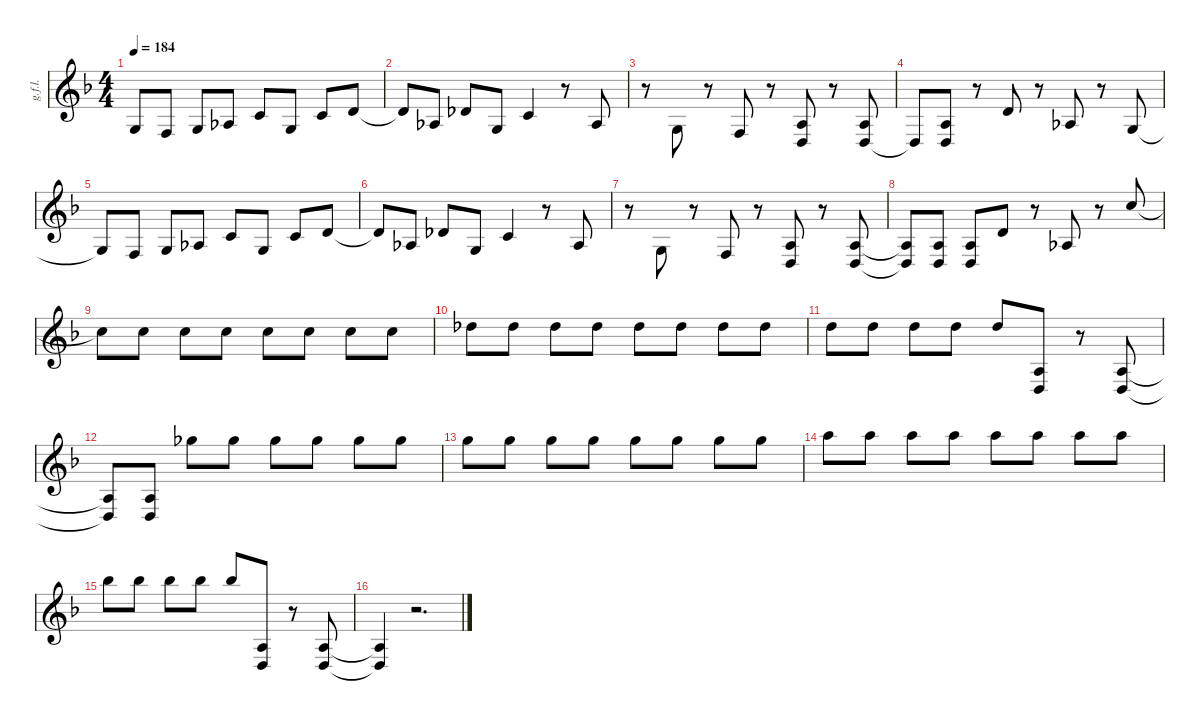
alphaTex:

\defaultSystemsLayout 4
\hideDynamics
\bracketExtendMode nobrackets
\otherSystemsTrackNameOrientation horizontal
\track ("Guitar Folder L" "g.f.l.") {instrument distortionguitar}
\staff {score}
\tuning (D4 A3 F3 C3 G2 C2)
\ts (4 4)
\tempo 184
\clef g2
\ks dminor
0.5{t acc forcenatural}.8{dy ff beam Up} 5.6{acc forcenatural}.8{beam Up} 0.5{acc forcenatural}.8{beam Up} 1.5{acc b}.8{beam Up} 5.5{acc forcenatural}.8{beam Up} 0.5{acc forcenatural}.8{beam Up} 5.5{acc forcenatural}.8{beam Up} 7.5{acc forcenatural}.8{beam Up} |
7.5{t acc forcenatural}.8{beam Up} 8.6{acc b}.8{beam Up} 6.5{acc b}.8{beam Up} 7.6{acc forcenatural}.8{beam Up} 5.5{acc forcenatural}.4{beam Up} r.8{beam Up} 8.6{acc b}.8{beam Up} |
r.8{beam Down} 7.6{acc forcenatural}.8{beam Up} r.8{beam Up} 5.6{acc forcenatural}.8{beam Up} r.8{beam Up} (2.6{acc forcenatural} 2.5{acc forcenatural}).8{beam Up} r.8{beam Up} (2.6{acc forcenatural} 2.5{acc forcenatural}).8{beam Up} |
2.6{t acc forcenatural}.8{beam Up} (2.6{acc forcenatural} 2.5{acc forcenatural}).8{beam Up} r.8{beam Up} 2.4{acc forcenatural}.8{beam Up} r.8{beam Up} 1.5{acc b}.8{beam Up} r.8{beam Up} 0.5{acc forcenatural}.8{beam Up} |
0.5{t acc forcenatural}.8{beam Up} 5.6{acc forcenatural}.8{beam Up} 0.5{acc forcenatural}.8{beam Up} 1.5{acc b}.8{beam Up} 5.5{acc forcenatural}.8{beam Up} 0.5{acc forcenatural}.8{beam Up} 5.5{acc forcenatural}.8{beam Up} 7.5{acc forcenatural}.8{beam Up} |
7.5{t acc forcenatural}.8{beam Up} 8.6{acc b}.8{beam Up} 6.5{acc b}.8{beam Up} 7.6{acc forcenatural}.8{beam Up} 5.5{acc forcenatural}.4{beam Up} r.8{beam Up} 8.6{acc b}.8{beam Up} |
r.8{beam Down} 7.6{acc forcenatural}.8{beam Up} r.8{beam Up} 5.6{acc forcenatural}.8{beam Up} r.8{beam Up} (2.6{acc forcenatural} 2.5{acc forcenatural}).8{beam Up} r.8{beam Up} (2.6{acc forcenatural} 2.5{acc forcenatural}).8{beam Up} |
(2.6{t acc forcenatural} 2.5{t acc forcenatural}).8{beam Up} (2.5{pm acc forcenatural} 2.6{pm acc forcenatural}).8{beam Up} (2.6{pm acc forcenatural} 2.5{pm acc forcenatural}).8{beam Up} 2.4{acc forcenatural}.8{beam Up} r.8{beam Up} 1.5{acc b}.8{beam Up} r.8{beam Up} 12.4{acc forcenatural}.8{beam Down} |
12.4{t acc forcenatural}.8{beam Down} 12.4{acc forcenatural}.8{beam Down} 12.4{acc forcenatural}.8{beam Down} 12.4{acc forcenatural}.8{beam Down} 12.4{acc forcenatural}.8{beam Down} 12.4{acc forcenatural}.8{beam Down} 12.4{acc forcenatural}.8{beam Down} 12.4{acc forcenatural}.8{beam Down} |
13.4{acc b}.8{beam Down} 13.4{acc b}.8{beam Down} 13.4{acc b}.8{beam Down} 13.4{acc b}.8{beam Down} 13.4{acc b}.8{beam Down} 13.4{acc b}.8{beam Down} 13.4{acc b}.8{beam Down} 13.4{acc b}.8{beam Down} |
14.4{acc forcenatural}.8{beam Down} 14.4{acc forcenatural}.8{beam Down} 14.4{acc forcenatural}.8{beam Down} 14.4{acc forcenatural}.8{beam Down} 14.4{acc forcenatural}.8{beam Up} (2.6{acc forcenatural} 2.5{acc forcenatural}).8{dy mf beam Up} r.8{beam Up} (2.5{acc forcenatural} 2.6{acc forcenatural}).8{beam Up} |
(2.5{t acc forcenatural} 2.6{t acc forcenatural}).8{beam Up} (2.6{acc forcenatural} 2.5{pm acc forcenatural}).8{beam Up} 18.4{acc b}.8{beam Down} 18.4{acc b}.8{beam Down} 18.4{acc b}.8{beam Down} 18.4{acc b}.8{beam Down} 18.4{acc b}.8{beam Down} 18.4{acc b}.8{beam Down} |
19.4{acc forcenatural}.8{beam Down} 19.4{acc forcenatural}.8{beam Down} 19.4{acc forcenatural}.8{beam Down} 19.4{acc forcenatural}.8{beam Down} 19.4{acc forcenatural}.8{beam Down} 19.4{acc forcenatural}.8{beam Down} 19.4{acc forcenatural}.8{beam Down} 19.4{acc forcenatural}.8{beam Down} |
21.4{acc forcenatural}.8{beam Down} 21.4{acc forcenatural}.8{beam Down} 21.4{acc forcenatural}.8{beam Down} 21.4{acc forcenatural}.8{beam Down} 21.4{acc forcenatural}.8{beam Down} 21.4{acc forcenatural}.8{beam Down} 21.4{acc forcenatural}.8{beam Down} 21.4{acc forcenatural}.8{beam Down} |
22.4{acc b}.8{beam Down} 22.4{acc b}.8{beam Down} 22.4{acc b}.8{beam Down} 22.4{acc b}.8{beam Down} 22.4{acc b}.8{beam Up} (2.6{acc forcenatural} 2.5{acc forcenatural}).8{beam Up} r.8{beam Up} (2.5{acc forcenatural} 2.6{acc forcenatural}).8{beam Up} |
(2.5{t acc forcenatural} 2.6{t acc forcenatural}).4{beam Up} r.2{d beam Up}
